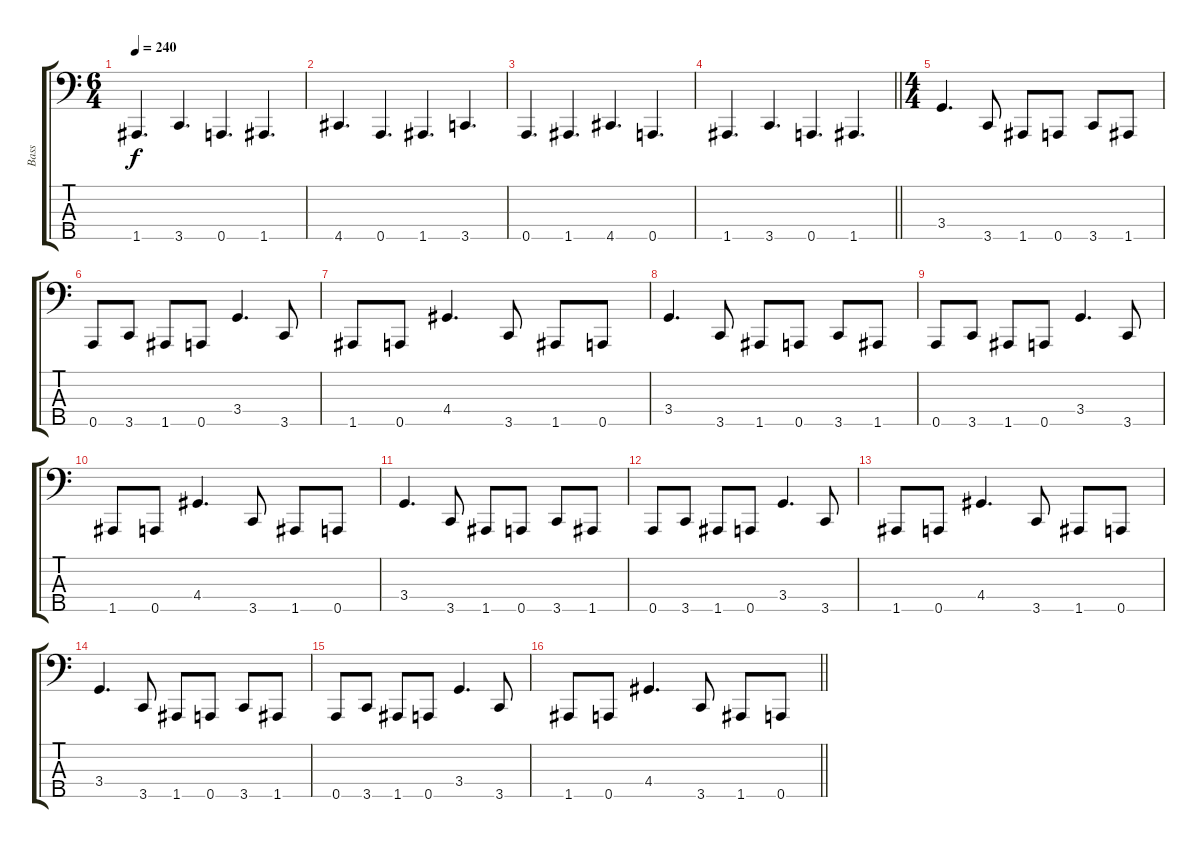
\track ("Bass" "Bass") {instrument electricbassfinger}
\staff {score tabs}
\tuning (G2 D2 A1 E1 A0) {hide}
\ts (6 4)
\tempo 240
\clef f4
\ks c
1.5.4{d dy f} 3.5.4{d} 0.5.4{d} 1.5.4{d} |
4.5.4{d} 0.5.4{d} 1.5.4{d} 3.5.4{d} |
0.5.4{d} 1.5.4{d} 4.5.4{d} 0.5.4{d} |
\barLineRight lightlight
1.5.4{d} 3.5.4{d} 0.5.4{d} 1.5.4{d} |
\ts (4 4)
\section ("" "")
3.4.4{d} 3.5.8 1.5.8 0.5.8 3.5.8 1.5.8 |
0.5.8 3.5.8 1.5.8 0.5.8 3.4.4{d} 3.5.8 |
1.5.8 0.5.8 4.4.4{d} 3.5.8 1.5.8 0.5.8 |
3.4.4{d} 3.5.8 1.5.8 0.5.8 3.5.8 1.5.8 |
0.5.8 3.5.8 1.5.8 0.5.8 3.4.4{d} 3.5.8 |
1.5.8 0.5.8 4.4.4{d} 3.5.8 1.5.8 0.5.8 |
3.4.4{d} 3.5.8 1.5.8 0.5.8 3.5.8 1.5.8 |
0.5.8 3.5.8 1.5.8 0.5.8 3.4.4{d} 3.5.8 |
1.5.8 0.5.8 4.4.4{d} 3.5.8 1.5.8 0.5.8 |
3.4.4{d} 3.5.8 1.5.8 0.5.8 3.5.8 1.5.8 |
0.5.8 3.5.8 1.5.8 0.5.8 3.4.4{d} 3.5.8 |
\barLineRight lightlight
1.5.8 0.5.8 4.4.4{d} 3.5.8 1.5.8 0.5.8
